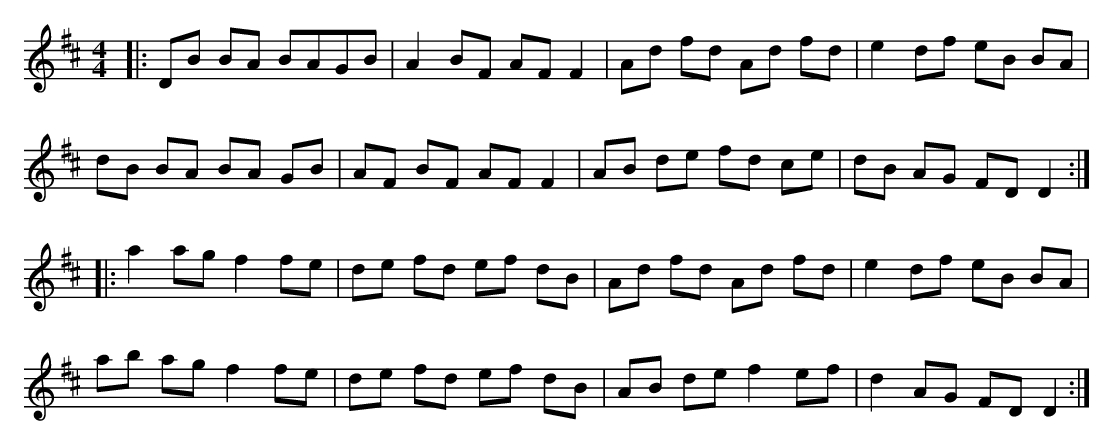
X:1
M:4/4
K:D
|:DB BA BAGB|A2 BF AF F2|Ad fd Ad fd|e2 df eB BA|
dB BA BA GB|AF BF AF F2|AB de fd ce|dB AG FD D2:|
|:a2ag f2 fe|de fd ef dB|Ad fd Ad fd|e2 df eB BA|
ab ag f2 fe|de fd ef dB|AB de f2 ef|d2 AG FD D2:|
